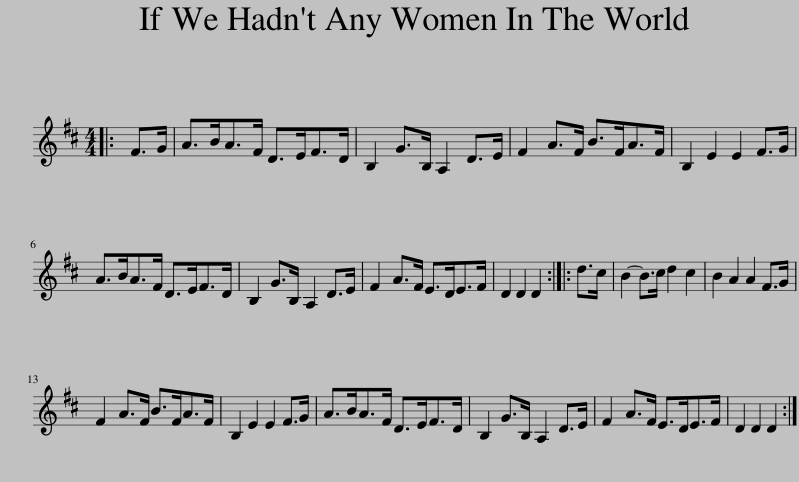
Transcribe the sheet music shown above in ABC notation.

X:1
L:1/8
M:4/4
I:linebreak $
K:D
V:1 treble
V:1
|: F>G | A>BA>F D>EF>D | B,2 G>B, A,2 D>E | F2 A>F B>FA>F | B,2 E2 E2 F>G |$ %5
 A>BA>F D>EF>D | B,2 G>B, A,2 D>E | F2 A>F E>DE>F | D2 D2 D2 :: d>c | %10
 B2- B>c d2 c2 | B2 A2 A2 F>G |$ F2 A>F B>FA>F | B,2 E2 E2 F>G | A>BA>F D>EF>D | %15
 B,2 G>B, A,2 D>E | F2 A>F E>DE>F | D2 D2 D2 :| %18
